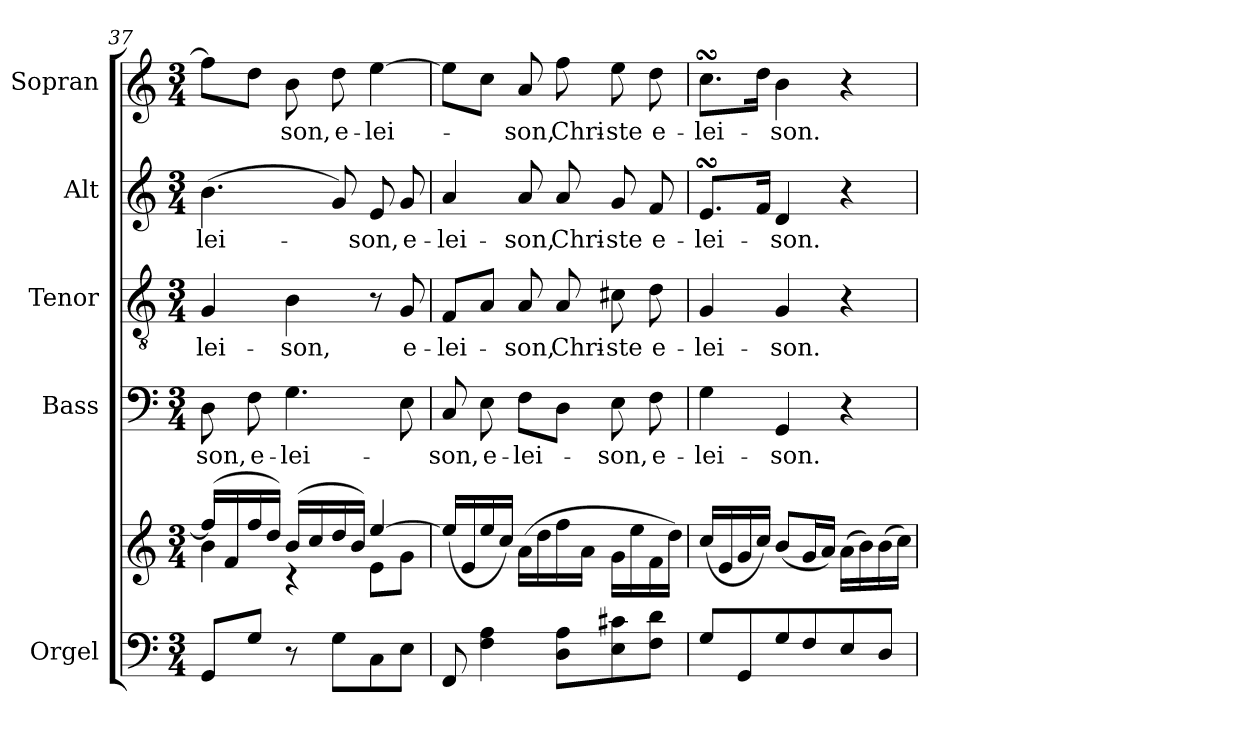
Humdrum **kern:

**kern	**kern	**kern	**text	**kern	**text	**kern	**text	**kern	**text
*part5	*part5	*part4	*part4	*part3	*part3	*part2	*part2	*part1	*part1
*staff6	*staff5	*staff4	*staff4	*staff3	*staff3	*staff2	*staff2	*staff1	*staff1
*I"Orgel	*	*I"Bass	*	*I"Tenor	*	*I"Alt	*	*I"Sopran	*
*I'Org.	*	*I'B.	*	*I'T.	*	*I'A.	*	*I'S.	*
!!LO:LB:g=z
*clefF4	*clefG2	*clefF4	*	*clefGv2	*	*clefG2	*	*clefG2	*
*k[]	*k[]	*k[]	*	*k[]	*	*k[]	*	*k[]	*
*C:	*C:	*C:	*	*C:	*	*C:	*	*C:	*
*M3/4	*M3/4	*M3/4	*	*M3/4	*	*M3/4	*	*M3/4	*
=37	=37	=37	=37	=37	=37	=37	=37	=37	=37
*	*^	*	*	*	*	*	*	*	*
!	!	!	!	!LO:LY:b	!	!LO:LY:b	!	!LO:LY:b	!	!
8GG/L	(>16ff/LL]	4b\	8D\	-son,	4G/	-lei-	(>4.b\	-lei-	8ff\L]	.
.	16f/	.	.	.	.	.	.	.	.	.
!	!	!	!	!LO:LY:b	!	!	!	!	!	!
8G/J	16ff/	.	8F\	e-	.	.	.	.	8dd\J	.
.	16dd/JJ)	.	.	.	.	.	.	.	.	.
!	!	!	!	!LO:LY:b	!	!LO:LY:b	!	!	!	!LO:LY:b
8r	(>16b/LL	4rc	4.G\	-lei-	4B\	-son,	.	.	8b\	-son,
.	16cc/	.	.	.	.	.	.	.	.	.
!	!	!	!	!	!	!	!	!	!	!LO:LY:b
8G\L	16dd/	.	.	.	.	.	8g/)	.	8dd\	e-
.	16b/JJ)	.	.	.	.	.	.	.	.	.
!	!	!	!	!	!	!	!	!LO:LY:b	!	!LO:LY:b
8C\	[>4ee/	8e\L	.	.	8r	.	8e/	-son,	[4ee\	-lei-
!	!	!	!	!	!	!LO:LY:b	!	!LO:LY:b	!	!
8E\J	.	8g\J	8E\	.	8G/	e-	8g/	e-	.	.
=38	=38	=38	=38	=38	=38	=38	=38	=38	=38	=38
!	!	!	!	!LO:LY:b	!	!LO:LY:b	!	!LO:LY:b	!	!
*	*v	*v	*	*	*	*	*	*	*	*
8FF/	(<16ee/LL]	8C/	-son,	8F/L	-lei-	4a/	-lei-	8ee\L]	.
.	16e/	.	.	.	.	.	.	.	.
!	!	!	!LO:LY:b	!	!	!	!	!	!
4F\ 4A\	16ee/	8E\	e-	8A/J	.	.	.	8cc\J	.
.	16cc/JJ)	.	.	.	.	.	.	.	.
!	!	!	!LO:LY:b	!	!LO:LY:b	!	!LO:LY:b	!	!LO:LY:b
.	(>16a\LL	8F\L	-lei-	8A/	-son,	8a/	-son,	8a/	-son,
.	16dd\	.	.	.	.	.	.	.	.
!	!	!	!	!	!LO:LY:b	!	!LO:LY:b	!	!LO:LY:b
8D\ 8A\L	16ff\	8D\J	.	8A/	Chri-	8a/	Chri-	8ff\	Chri-
.	16a\JJ	.	.	.	.	.	.	.	.
!	!	!	!LO:LY:b	!	!LO:LY:b	!	!LO:LY:b	!	!LO:LY:b
8E\ 8c#X\	16g\LL	8E\	-son,	8c#X\	-ste	8g/	-ste	8ee\	-ste
.	16ee\	.	.	.	.	.	.	.	.
!	!	!	!LO:LY:b	!	!LO:LY:b	!	!LO:LY:b	!	!LO:LY:b
8F\ 8d\J	16f\	8F\	e-	8d\	e-	8f/	e-	8dd\	e-
.	16dd\JJ)	.	.	.	.	.	.	.	.
=39	=39	=39	=39	=39	=39	=39	=39	=39	=39
!	!	!	!LO:LY:b	!	!LO:LY:b	!	!LO:LY:b	!	!LO:LY:b
8G/L	(<16cc/LL	4G\	-lei-	4G/	-lei-	8.esSsS/L	-lei-	8.ccsSSs\L	-lei-
.	16e/	.	.	.	.	.	.	.	.
8GG/	16g/	.	.	.	.	.	.	.	.
.	16cc/JJ)	.	.	.	.	16f/Jk	.	16dd\Jk	.
!	!	!	!LO:LY:b	!	!LO:LY:b	!	!LO:LY:b	!	!LO:LY:b
8G/	(<8b/L	4GG/	-son.	4G/	-son.	4d/	-son.	4b\	-son.
8F/	16g/L	.	.	.	.	.	.	.	.
.	16a/JJ)	.	.	.	.	.	.	.	.
8E/	(>16a\LL	4r	.	4r	.	4r	.	4r	.
.	16b\)	.	.	.	.	.	.	.	.
8D/J	(>16b\	.	.	.	.	.	.	.	.
.	16cc\JJ)	.	.	.	.	.	.	.	.
=	=	=	=	=	=	=	=	=	=
*-	*-	*-	*-	*-	*-	*-	*-	*-	*-
